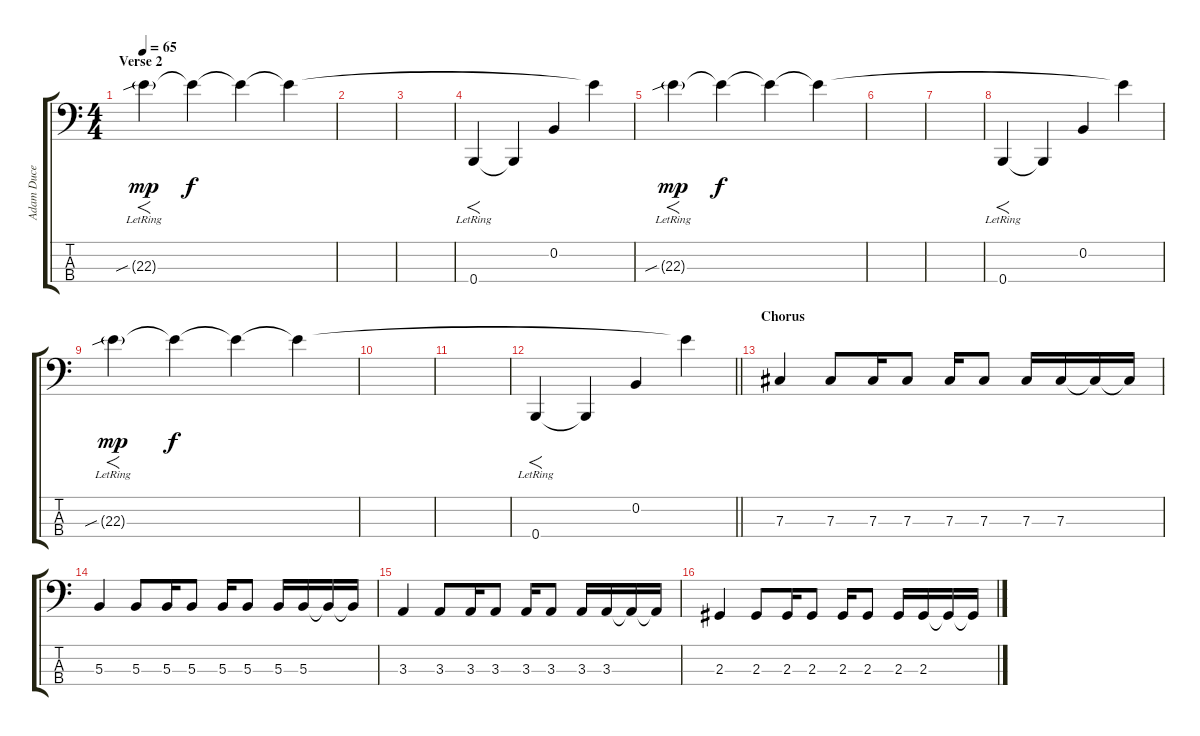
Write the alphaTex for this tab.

\track ("Adam Duce" "Adam Duce") {instrument electricbassfinger}
\staff {score tabs}
\tuning (E2 B1 Gb1 B0) {hide}
\ts (4 4)
\section ("" "Verse 2")
\tempo 65
\clef f4
\ks c
22.3{sib g lr}.4{f dy mp} 22.3{t}.4{dy f} 22.3{t}.4 22.3{t}.4 |
|
|
0.4{lr}.4{f} 0.4{t}.4 0.2.4 22.3{t}.4 |
22.3{sib g lr}.4{f dy mp} 22.3{t}.4{dy f} 22.3{t}.4 22.3{t}.4 |
|
|
0.4{lr}.4{f} 0.4{t}.4 0.2.4 22.3{t}.4 |
22.3{sib g lr}.4{f dy mp} 22.3{t}.4{dy f} 22.3{t}.4 22.3{t}.4 |
|
|
\barLineRight lightlight
0.4{lr}.4{f} 0.4{t}.4 0.2.4 22.3{t}.4 |
\section ("" "Chorus")
7.3.4 7.3.8 7.3.16 7.3.8 7.3.16 7.3.8 7.3.16 7.3.16 7.3{t}.16 7.3{t}.16 |
5.3.4 5.3.8 5.3.16 5.3.8 5.3.16 5.3.8 5.3.16 5.3.16 5.3{t}.16 5.3{t}.16 |
3.3.4 3.3.8 3.3.16 3.3.8 3.3.16 3.3.8 3.3.16 3.3.16 3.3{t}.16 3.3{t}.16 |
2.3.4 2.3.8 2.3.16 2.3.8 2.3.16 2.3.8 2.3.16 2.3.16 2.3{t}.16 2.3{t}.16
